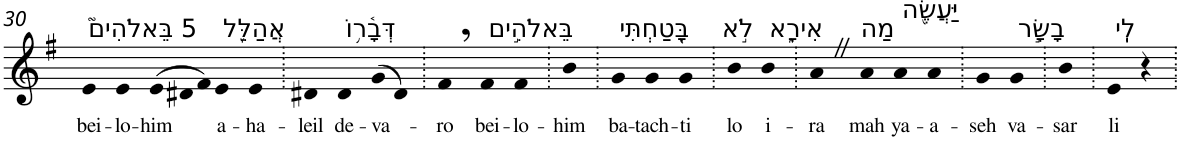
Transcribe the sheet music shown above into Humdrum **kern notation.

**kern	**text
*part1	*part1
*staff1	*staff1
*I"Piano	*
*I'Pno	*
!!LO:PB:g=z
*clefG2	*
*k[f#]	*
*G:	*
=30	=30
!LO:TX:a:t=5 בֵּאלֹהִים֮	!
!	!LO:LY:b
4e	bei-
!	!LO:LY:b
4e	-lo-
*Xtuplet	*
!	!LO:LY:b
(>12e	-him
12d#X	.
12f#)	.
!LO:TX:a:t=אֲהַלֵּ֪ל	!
!	!LO:LY:b
4e	a-
!	!LO:LY:b
4e	-ha-
=31.	=31.
!	!LO:LY:b
4d#X	-leil
!LO:TX:a:t=דְּבָ֫ר֥וֹ	!
!	!LO:LY:b
4d#	de-
!	!LO:LY:b
(>8g	-va-
8d#)	.
=32.	=32.
!	!LO:LY:b
4f#,	-ro
!LO:TX:a:t=בֵּאלֹהִ֣ים	!
!	!LO:LY:b
4f#	bei-
!	!LO:LY:b
4f#	-lo-
=33.	=33.
!	!LO:LY:b
4b	-him
=34.	=34.
!LO:TX:a:t=בָּ֭טַחְתִּי	!
!	!LO:LY:b
4g	ba-
!	!LO:LY:b
4g	-tach-
!	!LO:LY:b
4g	-ti
=35.	=35.
!LO:TX:a:t=לֹ֣א	!
!	!LO:LY:b
4b	lo
!LO:TX:a:t=אִירָ֑א	!
!	!LO:LY:b
4b	i-
=36.	=36.
!	!LO:LY:b
4aZ	-ra
!LO:TX:a:t=מַה	!
!	!LO:LY:b
4a	mah
!LO:TX:a:t=יַּעֲשֶׂ֖ה	!
!	!LO:LY:b
4a	ya-
!	!LO:LY:b
4a	-a-
=37.	=37.
!	!LO:LY:b
4g	-seh
!LO:TX:a:t=בָשָׂ֣ר	!
!	!LO:LY:b
4g	va-
=38.	=38.
!	!LO:LY:b
4b	-sar
=39.	=39.
!LO:TX:a:t=לִֽי	!
!	!LO:LY:b
4e	li
4r	.
=.	=.
*-	*-
